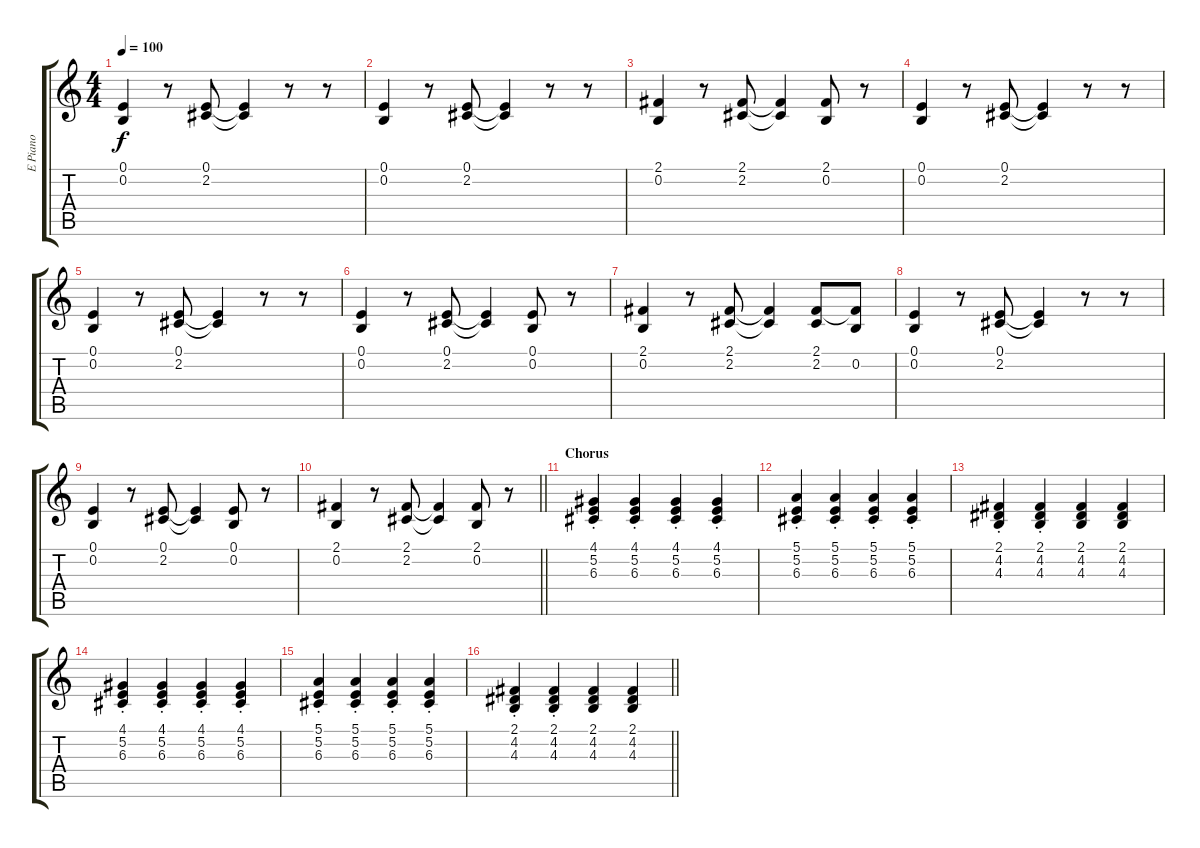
\track ("E Piano" "E Piano") {instrument electricpiano1}
\staff {score tabs}
\tuning (E4 B3 G3 D3 A2 E2) {hide}
\ts (4 4)
\tempo 100
\clef g2
\ks c
(0.1 0.2).4{dy f} r.8 (0.1 2.2).8 (0.1{t} 2.2{t}).4 r.8 r.8 |
(0.1 0.2).4 r.8 (0.1 2.2).8 (0.1{t} 2.2{t}).4 r.8 r.8 |
(2.1 0.2).4 r.8 (2.1 2.2).8 (2.1{t} 2.2{t}).4 (2.1 0.2).8 r.8 |
(0.1 0.2).4 r.8 (0.1 2.2).8 (0.1{t} 2.2{t}).4 r.8 r.8 |
(0.1 0.2).4 r.8 (0.1 2.2).8 (0.1{t} 2.2{t}).4 r.8 r.8 |
(0.1 0.2).4 r.8 (0.1 2.2).8 (0.1{t} 2.2{t}).4 (0.1 0.2).8 r.8 |
(2.1 0.2).4 r.8 (2.1 2.2).8 (2.1{t} 2.2{t}).4 (2.1 2.2).8 (2.1{t} 0.2).8 |
(0.1 0.2).4 r.8 (0.1 2.2).8 (0.1{t} 2.2{t}).4 r.8 r.8 |
(0.1 0.2).4 r.8 (0.1 2.2).8 (0.1{t} 2.2{t}).4 (0.1 0.2).8 r.8 |
\barLineRight lightlight
(2.1 0.2).4 r.8 (2.1 2.2).8 (2.1{t} 2.2{t}).4 (2.1 0.2).8 r.8 |
\section ("" "Chorus")
(4.1{st} 5.2{st} 6.3{st}).4 (4.1{st} 5.2{st} 6.3{st}).4 (4.1{st} 5.2{st} 6.3{st}).4 (4.1{st} 5.2{st} 6.3{st}).4 |
(5.1{st} 5.2{st} 6.3{st}).4 (5.1{st} 5.2{st} 6.3{st}).4 (5.1{st} 5.2{st} 6.3{st}).4 (5.1{st} 5.2{st} 6.3{st}).4 |
(2.1{st} 4.2{st} 4.3{st}).4 (2.1{st} 4.2{st} 4.3{st}).4 (2.1 4.2 4.3).4 (2.1 4.2 4.3).4 |
(4.1{st} 5.2{st} 6.3{st}).4 (4.1{st} 5.2{st} 6.3{st}).4 (4.1{st} 5.2{st} 6.3{st}).4 (4.1{st} 5.2{st} 6.3{st}).4 |
(5.1{st} 5.2{st} 6.3{st}).4 (5.1{st} 5.2{st} 6.3{st}).4 (5.1{st} 5.2{st} 6.3{st}).4 (5.1{st} 5.2{st} 6.3{st}).4 |
\barLineRight lightlight
(2.1{st} 4.2{st} 4.3{st}).4 (2.1{st} 4.2{st} 4.3{st}).4 (2.1 4.2 4.3).4 (2.1 4.2 4.3).4
